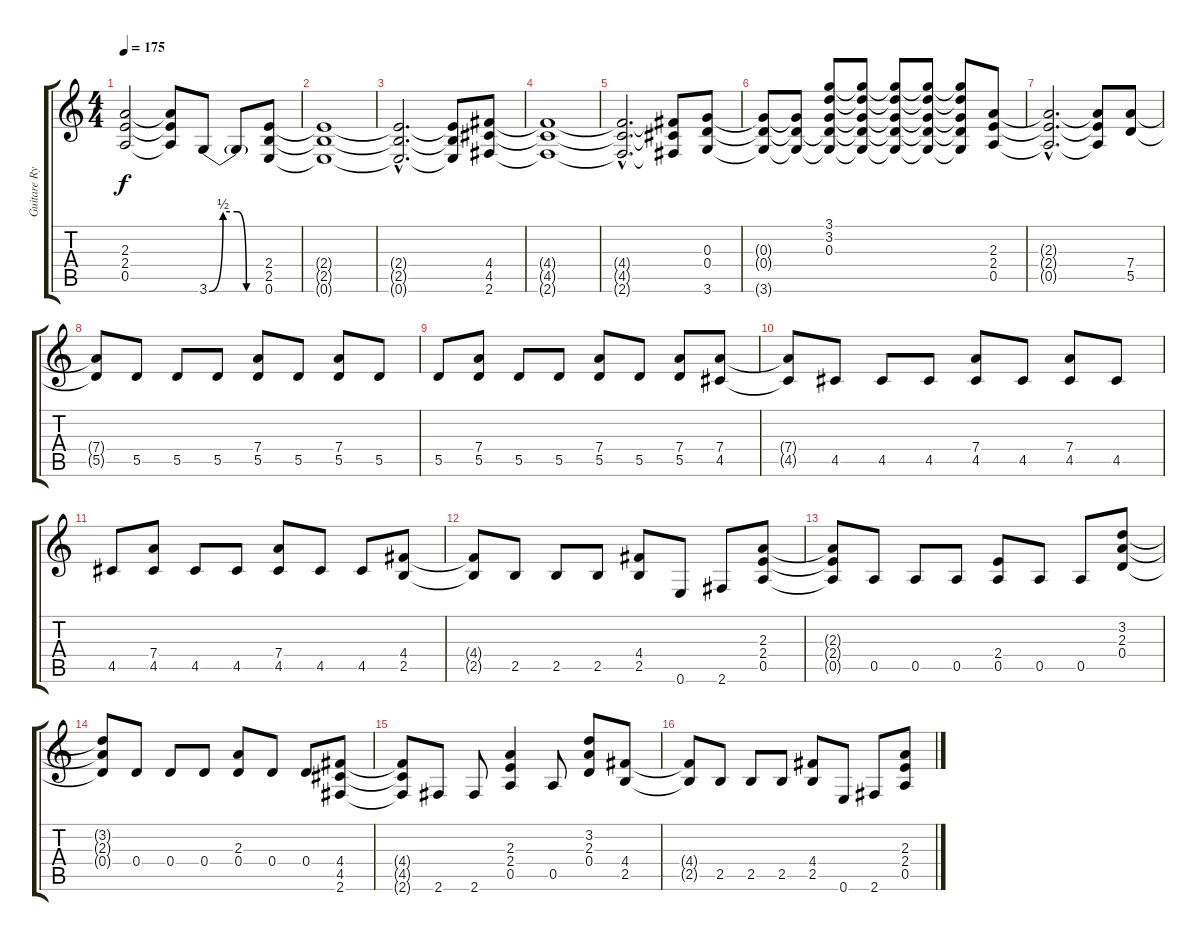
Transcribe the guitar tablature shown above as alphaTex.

\track ("Guitare Rythm 2" "Guitare Ry") {instrument overdrivenguitar}
\staff {score tabs}
\tuning (E4 B3 G3 D3 A2 E2) {hide}
\ts (4 4)
\tempo 175
\clef g2
\ks c
(2.3{t} 2.4{t} 0.5{t}).2{dy f} (2.3{t} 2.4{t} 0.5{t}).8 3.6{be (custom 0 0 15 2 30 2 40 0 45 0 60 0)}.8 3.6{t}.8 (2.4 2.5 0.6).8 |
(2.4{t} 2.5{t} 0.6{t}).1 |
(2.4{hac t} 2.5{hac t} 0.6{hac t}).2{d} (2.4{t} 2.5{t} 0.6{t}).8 (4.4 4.5 2.6).8 |
(4.4{t} 4.5{t} 2.6{t}).1 |
(4.4{hac t} 4.5{hac t} 2.6{hac t}).2{d} (4.4{t} 4.5{t} 2.6{t}).8 (0.3 0.4 3.6).8 |
(0.3{t} 0.4{t} 3.6{t}).8 (0.3{t} 0.4{t} 3.6{t}).8 (3.1 3.2 0.3 0.4{t} 3.6{t}).8 (3.1{t} 3.2{t} 0.3{t} 0.4{t} 3.6{t}).8 (3.1{t} 3.2{t} 0.3{t} 0.4{t} 3.6{t}).8 (3.1{t} 3.2{t} 0.3{t} 0.4{t} 3.6{t}).8 (3.1{t} 3.2{t} 0.3{t} 0.4{t} 3.6{t}).8 (2.3 2.4 0.5).8 |
(2.3{hac t} 2.4{hac t} 0.5{hac t}).2{d} (2.3{t} 2.4{t} 0.5{t}).8 (7.4 5.5).8 |
(7.4{t} 5.5{t}).8 5.5.8 5.5.8 5.5.8 (7.4 5.5).8 5.5.8 (7.4 5.5).8 5.5.8 |
5.5.8 (7.4 5.5).8 5.5.8 5.5.8 (7.4 5.5).8 5.5.8 (7.4 5.5).8 (7.4 4.5).8 |
(7.4{t} 4.5{t}).8 4.5.8 4.5.8 4.5.8 (7.4 4.5).8 4.5.8 (7.4 4.5).8 4.5.8 |
4.5.8 (7.4 4.5).8 4.5.8 4.5.8 (7.4 4.5).8 4.5.8 4.5.8 (4.4 2.5).8 |
(4.4{t} 2.5{t}).8 2.5.8 2.5.8 2.5.8 (4.4 2.5).8 0.6.8 2.6.8 (2.3 2.4 0.5).8 |
(2.3{t} 2.4{t} 0.5{t}).8 0.5.8 0.5.8 0.5.8 (2.4 0.5).8 0.5.8 0.5.8 (3.2 2.3 0.4).8 |
(3.2{t} 2.3{t} 0.4{t}).8 0.4.8 0.4.8 0.4.8 (2.3 0.4).8 0.4.8 0.4.8 (4.4 4.5 2.6).8 |
(4.4{t} 4.5{t} 2.6{t}).8 2.6.8 2.6.8 (2.3 2.4 0.5).4 0.5.8 (3.2 2.3 0.4).8 (4.4 2.5).8 |
(4.4{t} 2.5{t}).8 2.5.8 2.5.8 2.5.8 (4.4 2.5).8 0.6.8 2.6.8 (2.3 2.4 0.5).8
